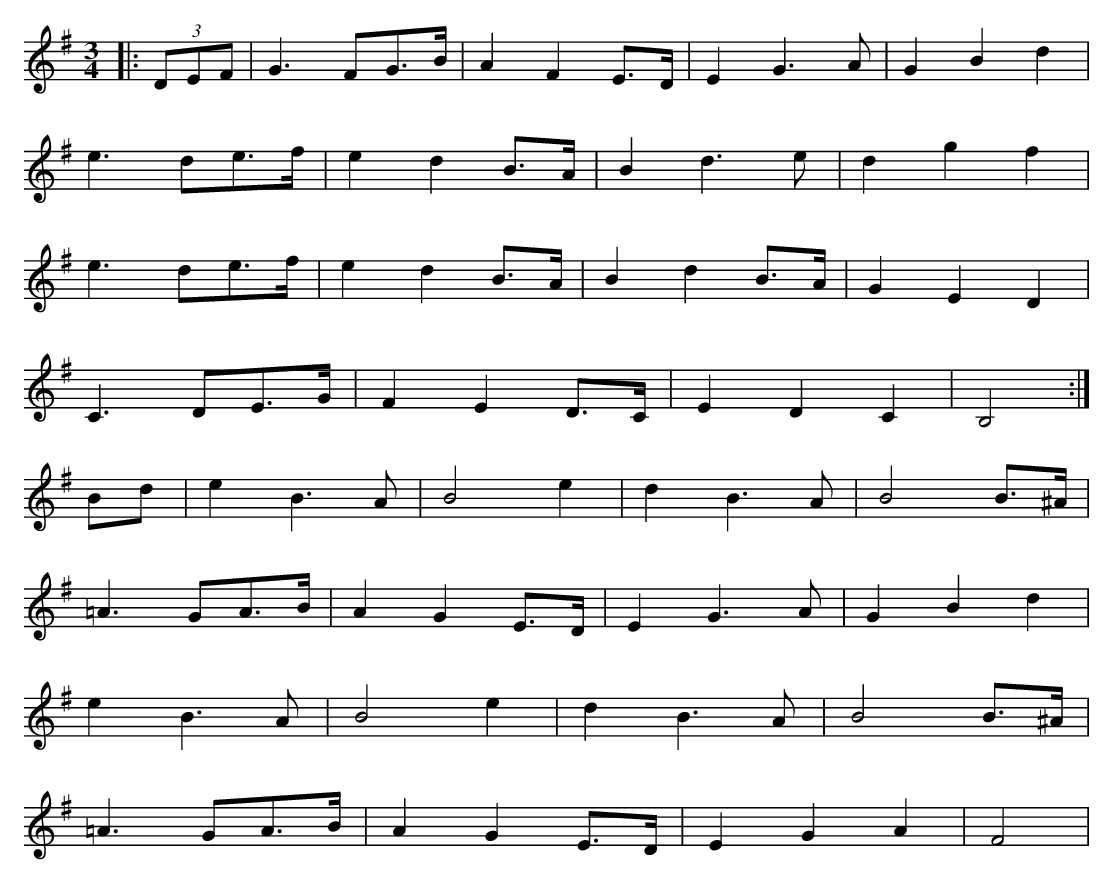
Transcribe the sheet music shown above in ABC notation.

X:1
M:3/4
K:G
|:(3DEF|G3FG3/2B/2|A2F2E3/2D/2|E2G3A|G2B2d2|
e3 de3/2f/2|e2d2B3/2A/2|B2d3e|d2g2f2|
e3 de3/2f/2|e2d2B3/2A/2|B2d2B3/2A/2|G2E2D2|
C3 DE3/2G/2|F2E2D3/2C/2|E2D2C2|B,4:|
B1d1|e2B3A|B4e2|d2B3A|B4B>^A|
=A3 GA3/2B/2|A2G2E3/2D/2|E2G3A|G2B2d2|
e2B3A|B4e2|d2B3A|B4B>^A|
=A3 GA3/2B/2|A2G2E3/2D/2|E2G2A2|F4|
